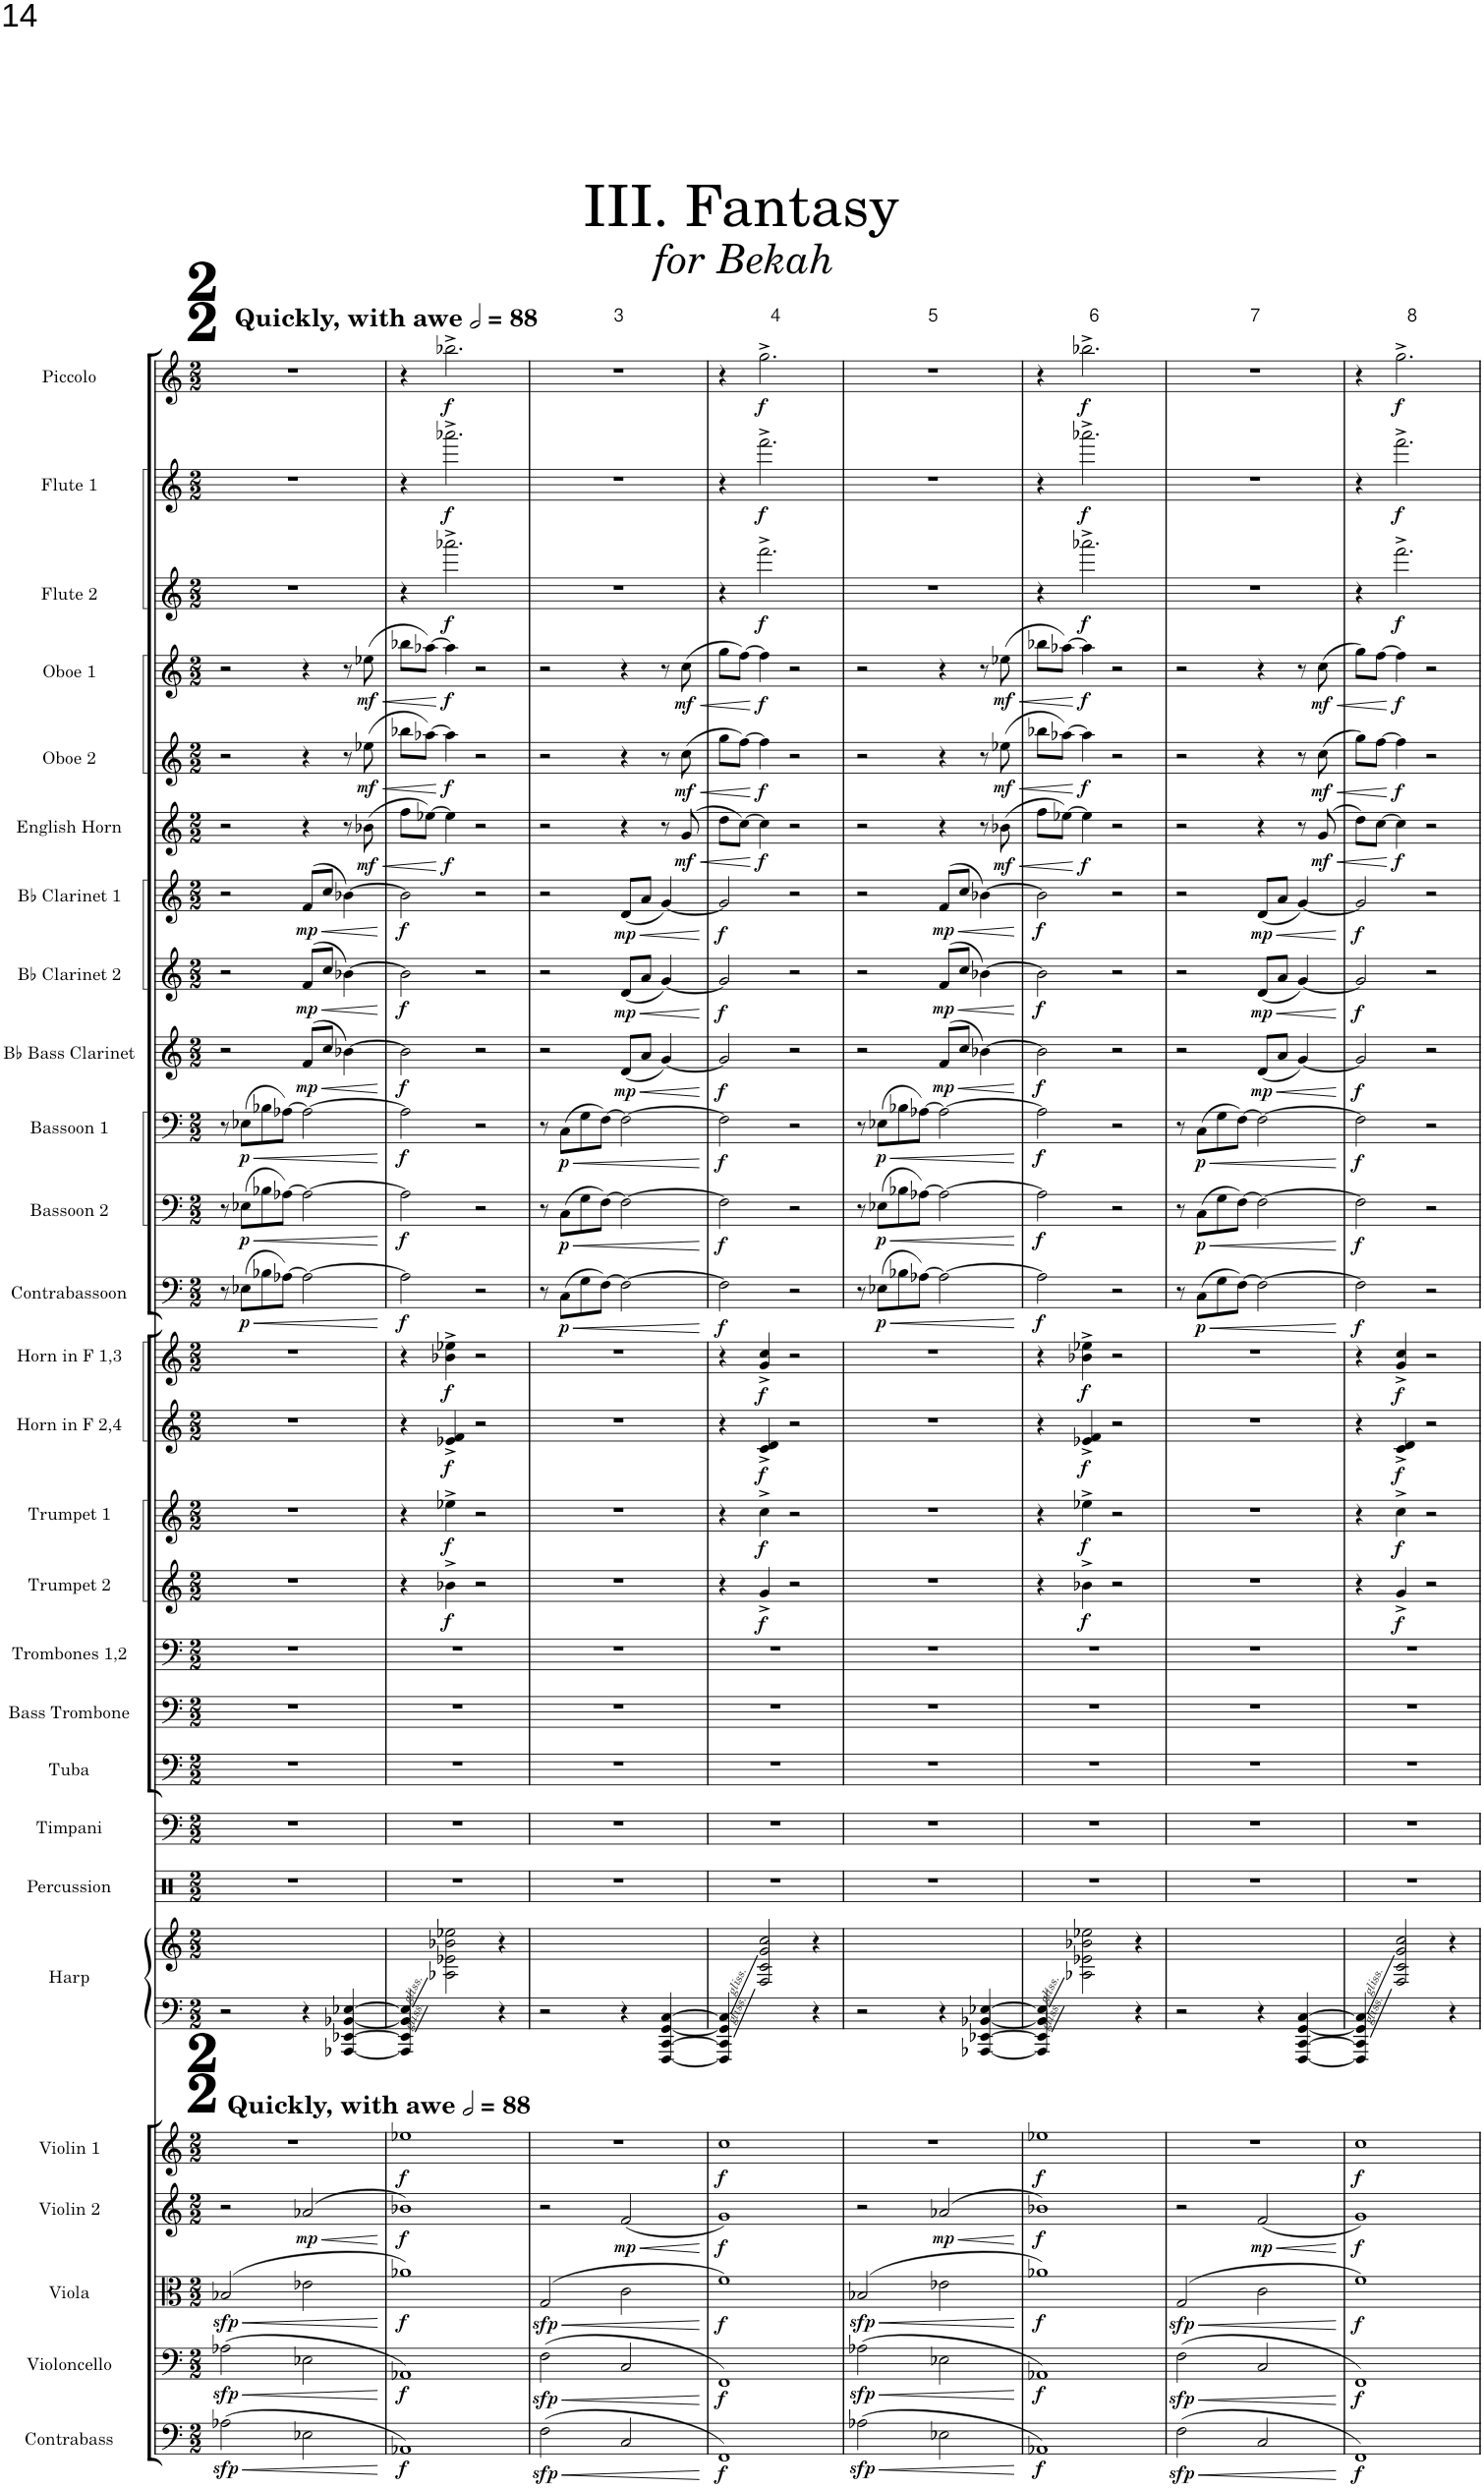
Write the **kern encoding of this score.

**kern	**dynam	**kern	**dynam	**kern	**dynam	**kern	**dynam	**kern	**dynam	**kern	**kern	**kern	**dynam	**kern	**dynam	**kern	**dynam	**kern	**dynam	**kern	**dynam	**kern	**dynam	**kern	**dynam	**kern	**dynam	**kern	**dynam	**kern	**dynam	**kern	**dynam	**kern	**dynam	**kern	**dynam	**kern	**dynam	**kern	**dynam	**kern	**dynam
*part22	*part22	*part21	*part21	*part20	*part20	*part19	*part19	*part18	*part18	*part17	*part17	*part16	*part16	*part15	*part15	*part14	*part14	*part13	*part13	*part12	*part12	*part11	*part11	*part10	*part10	*part9	*part9	*part8	*part8	*part7	*part7	*part6	*part6	*part5	*part5	*part4	*part4	*part3	*part3	*part2	*part2	*part1	*part1
*staff23	*staff23	*staff22	*staff22	*staff21	*staff21	*staff20	*staff20	*staff19	*staff19	*staff18	*staff17	*staff16	*staff16	*staff15	*staff15	*staff14	*staff14	*staff13	*staff13	*staff12	*staff12	*staff11	*staff11	*staff10	*staff10	*staff9	*staff9	*staff8	*staff8	*staff7	*staff7	*staff6	*staff6	*staff5	*staff5	*staff4	*staff4	*staff3	*staff3	*staff2	*staff2	*staff1	*staff1
*I"Contrabass	*	*I"Violoncello	*	*I"Viola	*	*I"Violin 2	*	*I"Violin 1	*	*I"Harp	*	*I"Trumpet 2	*	*I"Trumpet 1	*	*I"Horn in F 2,4	*	*I"Horn in F 1,3	*	*I"Contrabassoon	*	*I"Bassoon 2	*	*I"Bassoon 1	*	*I"Bb Bass Clarinet	*	*I"Bb Clarinet 2	*	*I"Bb Clarinet 1	*	*I"English Horn	*	*I"Oboe 2	*	*I"Oboe 1	*	*I"Flute 2	*	*I"Flute 1	*	*I"Piccolo	*
*I'Cb.	*	*I'Vc.	*	*I'Va.	*	*I'Vn. 2	*	*I'Vn. 1	*	*I'Hp.	*	*I'Tr. 2	*	*I'Tr. 1	*	*	*	*	*	*I'Cbn.	*	*I'Bn. 2	*	*I'Bn. 1	*	*I'Bb B. Cl.	*	*I'Bb Cl. 2	*	*I'Bb Cl. 1	*	*I'E. Hn.	*	*I'Ob. 2	*	*I'Ob. 1	*	*I'Fl. 2	*	*I'Fl. 1	*	*I'Picc.	*
!!LO:PB:g=z
*clefF4	*	*clefF4	*	*clefC3	*	*clefG2	*	*clefG2	*	*clefF4	*clefG2	*clefG2	*	*clefG2	*	*clefG2	*	*clefG2	*	*clefF4	*	*clefF4	*	*clefF4	*	*clefG2	*	*clefG2	*	*clefG2	*	*clefG2	*	*clefG2	*	*clefG2	*	*clefG2	*	*clefG2	*	*clefG2	*
*Trd7c12	*	*	*	*	*	*	*	*	*	*	*	*Trd1c2	*	*Trd1c2	*	*Trd4c7	*	*Trd4c7	*	*Trd7c12	*	*	*	*	*	*Trd8c14	*	*Trd1c2	*	*Trd1c2	*	*Trd4c7	*	*	*	*	*	*	*	*	*	*Trd-7c-12	*
*k[]	*	*k[]	*	*k[]	*	*k[]	*	*k[]	*	*k[]	*k[]	*k[]	*	*k[]	*	*k[]	*	*k[]	*	*k[]	*	*k[]	*	*k[]	*	*k[]	*	*k[]	*	*k[]	*	*k[]	*	*k[]	*	*k[]	*	*k[]	*	*k[]	*	*k[]	*
*M2/2	*	*M2/2	*	*M2/2	*	*M2/2	*	*M2/2	*	*M2/2	*M2/2	*M2/2	*	*M2/2	*	*M2/2	*	*M2/2	*	*M2/2	*	*M2/2	*	*M2/2	*	*M2/2	*	*M2/2	*	*M2/2	*	*M2/2	*	*M2/2	*	*M2/2	*	*M2/2	*	*M2/2	*	*M2/2	*
*MM176	*	*MM176	*	*MM176	*	*MM176	*	*MM176	*	*MM176	*MM176	*MM176	*	*MM176	*	*MM176	*	*MM176	*	*MM176	*	*MM176	*	*MM176	*	*MM176	*	*MM176	*	*MM176	*	*MM176	*	*MM176	*	*MM176	*	*MM176	*	*MM176	*	*MM176	*
=1	=1	=1	=1	=1	=1	=1	=1	=1	=1	=1	=1	=1	=1	=1	=1	=1	=1	=1	=1	=1	=1	=1	=1	=1	=1	=1	=1	=1	=1	=1	=1	=1	=1	=1	=1	=1	=1	=1	=1	=1	=1	=1	=1
!	!	!	!	!	!	!	!	!	!	!	!	!	!	!	!	!	!	!	!	!	!	!	!	!	!	!	!	!	!	!	!	!	!	!	!	!	!	!	!	!	!	!LO:TX:a:B:t=Quickly, with awe	!
!	!	!	!	!	!	!	!	!	!	!	!	!	!	!	!	!	!	!	!	!	!	!	!	!	!	!	!	!	!	!	!	!	!	!	!	!	!	!	!	!	!	!LO:TX:a:B:t=2	!
!	!	!	!	!	!	!	!	!	!	!	!	!	!	!	!	!	!	!	!	!	!	!	!	!	!	!	!	!	!	!	!	!	!	!	!	!	!	!	!	!	!	!LO:TX:a:t=2	!
!	!	!	!	!	!	!	!	!LO:TX:a:B:t=Quickly, with awe	!	!	!	!	!	!	!	!	!	!	!	!	!	!	!	!	!	!	!	!	!	!	!	!	!	!	!	!	!	!	!	!	!	!	!
!	!	!	!	!	!	!	!	!LO:TX:a:B:t=2	!	!	!	!	!	!	!	!	!	!	!	!	!	!	!	!	!	!	!	!	!	!	!	!	!	!	!	!	!	!	!	!	!	!	!
!	!	!	!	!	!	!	!	!LO:TX:a:t=2	!	!	!	!	!	!	!	!	!	!	!	!	!	!	!	!	!	!	!	!	!	!	!	!	!	!	!	!	!	!	!	!	!	!	!
!	!LO:HP:b	!	!LO:HP:b	!	!LO:HP:b	!	!	!	!	!	!	!	!	!	!	!	!	!	!	!	!	!	!	!	!	!	!	!	!	!	!	!	!	!	!	!	!	!	!	!	!	!	!
*	*	*	*	*	*	*	*	*	*	*^	*	*	*	*	*	*	*	*	*	*	*	*	*	*	*	*	*	*	*	*	*	*	*	*	*	*	*	*	*	*	*	*	*
!	!LO:DY:n=1:b	!	!LO:DY:n=1:b	!	!LO:DY:n=1:b	!	!	!	!	!	!	!	!	!	!	!	!	!	!	!	!	!	!	!	!	!	!	!	!	!	!	!	!	!	!	!	!	!	!	!	!	!	!	!
(2A-X\	< sfp	(2A-X\	< sfp	(2B-X/	< sfp	2r	.	1r	.	2.ryy	2r	2ryy	1r	.	1r	.	1r	.	1r	.	8r	.	8r	.	8r	.	2r	.	2r	.	2r	.	2r	.	2r	.	2r	.	1r	.	1r	.	1r	.
!	!	!	!	!	!	!	!	!	!	!	!	!	!	!	!	!	!	!	!	!	!	!LO:HP:b	!	!LO:HP:b	!	!LO:HP:b	!	!	!	!	!	!	!	!	!	!	!	!	!	!	!	!	!	!
!	!	!	!	!	!	!	!	!	!	!	!	!	!	!	!	!	!	!	!	!	!	!LO:DY:n=1:b	!	!LO:DY:n=1:b	!	!LO:DY:n=1:b	!	!	!	!	!	!	!	!	!	!	!	!	!	!	!	!	!	!
.	.	.	.	.	.	.	.	.	.	.	.	.	.	.	.	.	.	.	.	.	(8E-X\L	< p	(8E-X\L	< p	(8E-X\L	< p	.	.	.	.	.	.	.	.	.	.	.	.	.	.	.	.	.	.
.	.	.	.	.	.	.	.	.	.	.	.	.	.	.	.	.	.	.	.	.	8B-X\	.	8B-X\	.	8B-X\	.	.	.	.	.	.	.	.	.	.	.	.	.	.	.	.	.	.	.
.	.	.	.	.	.	.	.	.	.	.	.	.	.	.	.	.	.	.	.	.	[8A-X\J)	.	[8A-X\J)	.	[8A-X\J)	.	.	.	.	.	.	.	.	.	.	.	.	.	.	.	.	.	.	.
!	!	!	!	!	!	!	!LO:HP:b	!	!	!	!	!	!	!	!	!	!	!	!	!	!	!	!	!	!	!	!	!LO:HP:b	!	!LO:HP:b	!	!LO:HP:b	!	!	!	!	!	!	!	!	!	!	!	!
!	!	!	!	!	!	!	!LO:DY:n=1:b	!	!	!	!	!	!	!	!	!	!	!	!	!	!	!	!	!	!	!	!	!LO:DY:n=1:b	!	!LO:DY:n=1:b	!	!LO:DY:n=1:b	!	!	!	!	!	!	!	!	!	!	!	!
2E-X\	.	2E-X\	.	2e-X\	.	(2a-X/	< mp	.	.	.	4r	4ryy	.	.	.	.	.	.	.	.	2A-\_	.	2A-\_	.	2A-\_	.	(8f/L	< mp	(8f/L	< mp	(8f/L	< mp	4r	.	4r	.	4r	.	.	.	.	.	.	.
.	.	.	.	.	.	.	.	.	.	.	.	.	.	.	.	.	.	.	.	.	.	.	.	.	.	.	8cc/J	.	8cc/J	.	8cc/J	.	.	.	.	.	.	.	.	.	.	.	.	.
.	.	.	.	.	.	.	.	.	.	[4BB-X/ [4E-X/	[4AAA-X/ [4EE-X/	4ryy	.	.	.	.	.	.	.	.	.	.	.	.	.	.	[4b-X\)	.	[4b-X\)	.	[4b-X\)	.	8r	.	8r	.	8r	.	.	.	.	.	.	.
!	!	!	!	!	!	!	!	!	!	!	!	!	!	!	!	!	!	!	!	!	!	!	!	!	!	!	!	!	!	!	!	!	!	!LO:HP:b	!	!LO:HP:b	!	!LO:HP:b	!	!	!	!	!	!
!	!	!	!	!	!	!	!	!	!	!	!	!	!	!	!	!	!	!	!	!	!	!	!	!	!	!	!	!	!	!	!	!	!	!LO:DY:n=1:b	!	!LO:DY:n=1:b	!	!LO:DY:n=1:b	!	!	!	!	!	!
.	.	.	.	.	.	.	.	.	.	.	.	.	.	.	.	.	.	.	.	.	.	.	.	.	.	.	.	.	.	.	.	.	(8b-X\	< mf	(8ee-X\	< mf	(8ee-X\	< mf	.	.	.	.	.	.
*	*	*	*	*	*	*	*	*	*	*v	*v	*	*	*	*	*	*	*	*	*	*	*	*	*	*	*	*	*	*	*	*	*	*	*	*	*	*	*	*	*	*	*	*	*
.	[	.	[	.	[	.	[	.	.	.	.	.	.	.	.	.	.	.	.	.	[	.	[	.	[	.	[	.	[	.	[	.	.	.	.	.	.	.	.	.	.	.	.
=2	=2	=2	=2	=2	=2	=2	=2	=2	=2	=2	=2	=2	=2	=2	=2	=2	=2	=2	=2	=2	=2	=2	=2	=2	=2	=2	=2	=2	=2	=2	=2	=2	=2	=2	=2	=2	=2	=2	=2	=2	=2	=2	=2
*	*	*	*	*	*	*	*	*	*	*^	*^	*	*	*	*	*	*	*	*	*	*	*	*	*	*	*	*	*	*	*	*	*	*	*	*	*	*	*	*	*	*	*	*
!	!LO:DY:b	!	!LO:DY:b	!	!LO:DY:b	!	!LO:DY:b	!	!LO:DY:b	!	!	!	!	!	!	!	!	!	!	!	!	!	!LO:DY:b	!	!LO:DY:b	!	!LO:DY:b	!	!LO:DY:b	!	!LO:DY:b	!	!LO:DY:b	!	!	!	!	!	!	!	!	!	!	!	!
1AA-X)	f	1AA-X)	f	1a-X)	f	1b-X)	f	1ee-X	f	4BB-/] 4E-/]	4AAA-/] 4EE-/]	4ryy	4ryy	4r	.	4r	.	4r	.	4r	.	2A-\]	f	2A-\]	f	2A-\]	f	2b-\]	f	2b-\]	f	2b-\]	f	8ff\L	.	8bb-X\L	.	8bb-X\L	.	4r	.	4r	.	4r	.
.	.	.	.	.	.	.	.	.	.	.	.	.	.	.	.	.	.	.	.	.	.	.	.	.	.	.	.	.	.	.	.	.	.	[8ee-X\J)	.	[8aa-X\J)	.	[8aa-X\J)	.	.	.	.	.	.	.
!	!	!	!	!	!	!	!	!	!	!	!	!	!	!	!LO:DY:b	!	!LO:DY:b	!	!LO:DY:b	!	!LO:DY:b	!	!	!	!	!	!	!	!	!	!	!	!	!	!LO:DY:n=1:b	!	!LO:DY:n=1:b	!	!LO:DY:n=1:b	!	!LO:DY:b	!	!LO:DY:b	!	!LO:DY:b
.	.	.	.	.	.	.	.	.	.	2.ryy	2ryy	2b-X\ 2ee-X\	2A-X\ 2e-X\	4b-X^\	f	4ee-X^\	f	4e-X/^ 4f/^	f	4b-X\^ 4ee-X\^	f	.	.	.	.	.	.	.	.	.	.	.	.	4ee-\]	[ f	4aa-\]	[ f	4aa-\]	[ f	2.aaa-X^\	f	2.aaa-X^\	f	2.bb-X^\	f
.	.	.	.	.	.	.	.	.	.	.	.	.	.	2r	.	2r	.	2r	.	2r	.	2r	.	2r	.	2r	.	2r	.	2r	.	2r	.	2r	.	2r	.	2r	.	.	.	.	.	.	.
.	.	.	.	.	.	.	.	.	.	.	4r	4r	4ryy	.	.	.	.	.	.	.	.	.	.	.	.	.	.	.	.	.	.	.	.	.	.	.	.	.	.	.	.	.	.	.	.
=3	=3	=3	=3	=3	=3	=3	=3	=3	=3	=3	=3	=3	=3	=3	=3	=3	=3	=3	=3	=3	=3	=3	=3	=3	=3	=3	=3	=3	=3	=3	=3	=3	=3	=3	=3	=3	=3	=3	=3	=3	=3	=3	=3	=3	=3
!	!LO:HP:b	!	!LO:HP:b	!	!LO:HP:b	!	!	!	!	!	!	!	!	!	!	!	!	!	!	!	!	!	!	!	!	!	!	!	!	!	!	!	!	!	!	!	!	!	!	!	!	!	!	!	!
!	!LO:DY:n=1:b	!	!LO:DY:n=1:b	!	!LO:DY:n=1:b	!	!	!	!	!	!	!	!	!	!	!	!	!	!	!	!	!	!	!	!	!	!	!	!	!	!	!	!	!	!	!	!	!	!	!	!	!	!	!	!
*	*	*	*	*	*	*	*	*	*	*	*	*v	*v	*	*	*	*	*	*	*	*	*	*	*	*	*	*	*	*	*	*	*	*	*	*	*	*	*	*	*	*	*	*	*	*
(2F\	< sfp	(2F\	< sfp	(2G/	< sfp	2r	.	1r	.	2.ryy	2r	2ryy	1r	.	1r	.	1r	.	1r	.	8r	.	8r	.	8r	.	2r	.	2r	.	2r	.	2r	.	2r	.	2r	.	1r	.	1r	.	1r	.
!	!	!	!	!	!	!	!	!	!	!	!	!	!	!	!	!	!	!	!	!	!	!LO:HP:b	!	!LO:HP:b	!	!LO:HP:b	!	!	!	!	!	!	!	!	!	!	!	!	!	!	!	!	!	!
!	!	!	!	!	!	!	!	!	!	!	!	!	!	!	!	!	!	!	!	!	!	!LO:DY:n=1:b	!	!LO:DY:n=1:b	!	!LO:DY:n=1:b	!	!	!	!	!	!	!	!	!	!	!	!	!	!	!	!	!	!
.	.	.	.	.	.	.	.	.	.	.	.	.	.	.	.	.	.	.	.	.	(8C\L	< p	(8C\L	< p	(8C\L	< p	.	.	.	.	.	.	.	.	.	.	.	.	.	.	.	.	.	.
.	.	.	.	.	.	.	.	.	.	.	.	.	.	.	.	.	.	.	.	.	8G\	.	8G\	.	8G\	.	.	.	.	.	.	.	.	.	.	.	.	.	.	.	.	.	.	.
.	.	.	.	.	.	.	.	.	.	.	.	.	.	.	.	.	.	.	.	.	[8F\J)	.	[8F\J)	.	[8F\J)	.	.	.	.	.	.	.	.	.	.	.	.	.	.	.	.	.	.	.
!	!	!	!	!	!	!	!LO:HP:b	!	!	!	!	!	!	!	!	!	!	!	!	!	!	!	!	!	!	!	!	!LO:HP:b	!	!LO:HP:b	!	!LO:HP:b	!	!	!	!	!	!	!	!	!	!	!	!
!	!	!	!	!	!	!	!LO:DY:n=1:b	!	!	!	!	!	!	!	!	!	!	!	!	!	!	!	!	!	!	!	!	!LO:DY:n=1:b	!	!LO:DY:n=1:b	!	!LO:DY:n=1:b	!	!	!	!	!	!	!	!	!	!	!	!
2C/	.	2C/	.	2c\	.	(2f/	< mp	.	.	.	4r	4ryy	.	.	.	.	.	.	.	.	2F\_	.	2F\_	.	2F\_	.	(8d/L	< mp	(8d/L	< mp	(8d/L	< mp	4r	.	4r	.	4r	.	.	.	.	.	.	.
.	.	.	.	.	.	.	.	.	.	.	.	.	.	.	.	.	.	.	.	.	.	.	.	.	.	.	8a/J	.	8a/J	.	8a/J	.	.	.	.	.	.	.	.	.	.	.	.	.
.	.	.	.	.	.	.	.	.	.	[4GG/ [4C/	[4FFF/ [4CC/	4ryy	.	.	.	.	.	.	.	.	.	.	.	.	.	.	[4g/)	.	[4g/)	.	[4g/)	.	8r	.	8r	.	8r	.	.	.	.	.	.	.
!	!	!	!	!	!	!	!	!	!	!	!	!	!	!	!	!	!	!	!	!	!	!	!	!	!	!	!	!	!	!	!	!	!	!LO:HP:b	!	!LO:HP:b	!	!LO:HP:b	!	!	!	!	!	!
!	!	!	!	!	!	!	!	!	!	!	!	!	!	!	!	!	!	!	!	!	!	!	!	!	!	!	!	!	!	!	!	!	!	!LO:DY:n=1:b	!	!LO:DY:n=1:b	!	!LO:DY:n=1:b	!	!	!	!	!	!
.	.	.	.	.	.	.	.	.	.	.	.	.	.	.	.	.	.	.	.	.	.	.	.	.	.	.	.	.	.	.	.	.	(8g/	< mf	(8cc\	< mf	(8cc\	< mf	.	.	.	.	.	.
*	*	*	*	*	*	*	*	*	*	*v	*v	*	*	*	*	*	*	*	*	*	*	*	*	*	*	*	*	*	*	*	*	*	*	*	*	*	*	*	*	*	*	*	*	*
.	[	.	[	.	[	.	[	.	.	.	.	.	.	.	.	.	.	.	.	.	[	.	[	.	[	.	[	.	[	.	[	.	.	.	.	.	.	.	.	.	.	.	.
=4	=4	=4	=4	=4	=4	=4	=4	=4	=4	=4	=4	=4	=4	=4	=4	=4	=4	=4	=4	=4	=4	=4	=4	=4	=4	=4	=4	=4	=4	=4	=4	=4	=4	=4	=4	=4	=4	=4	=4	=4	=4	=4	=4
*	*	*	*	*	*	*	*	*	*	*^	*^	*	*	*	*	*	*	*	*	*	*	*	*	*	*	*	*	*	*	*	*	*	*	*	*	*	*	*	*	*	*	*	*
!	!LO:DY:b	!	!LO:DY:b	!	!LO:DY:b	!	!LO:DY:b	!	!LO:DY:b	!	!	!	!	!	!	!	!	!	!	!	!	!	!LO:DY:b	!	!LO:DY:b	!	!LO:DY:b	!	!LO:DY:b	!	!LO:DY:b	!	!LO:DY:b	!	!	!	!	!	!	!	!	!	!	!	!
1FF)	f	1FF)	f	1f)	f	1g)	f	1cc	f	4GG/] 4C/]	4FFF/] 4CC/]	4ryy	4ryy	4r	.	4r	.	4r	.	4r	.	2F\]	f	2F\]	f	2F\]	f	2g/]	f	2g/]	f	2g/]	f	8dd\L	.	8gg\L	.	8gg\L	.	4r	.	4r	.	4r	.
.	.	.	.	.	.	.	.	.	.	.	.	.	.	.	.	.	.	.	.	.	.	.	.	.	.	.	.	.	.	.	.	.	.	[8cc\J)	.	[8ff\J)	.	[8ff\J)	.	.	.	.	.	.	.
!	!	!	!	!	!	!	!	!	!	!	!	!	!	!	!LO:DY:b	!	!LO:DY:b	!	!LO:DY:b	!	!LO:DY:b	!	!	!	!	!	!	!	!	!	!	!	!	!	!LO:DY:n=1:b	!	!LO:DY:n=1:b	!	!LO:DY:n=1:b	!	!LO:DY:b	!	!LO:DY:b	!	!LO:DY:b
.	.	.	.	.	.	.	.	.	.	2.ryy	2ryy	2g/ 2cc/	2F/ 2c/	4g^/	f	4cc^\	f	4c/^ 4d/^	f	4g/^ 4cc/^	f	.	.	.	.	.	.	.	.	.	.	.	.	4cc\]	[ f	4ff\]	[ f	4ff\]	[ f	2.fff^\	f	2.fff^\	f	2.gg^\	f
.	.	.	.	.	.	.	.	.	.	.	.	.	.	2r	.	2r	.	2r	.	2r	.	2r	.	2r	.	2r	.	2r	.	2r	.	2r	.	2r	.	2r	.	2r	.	.	.	.	.	.	.
.	.	.	.	.	.	.	.	.	.	.	4r	4r	4ryy	.	.	.	.	.	.	.	.	.	.	.	.	.	.	.	.	.	.	.	.	.	.	.	.	.	.	.	.	.	.	.	.
=5	=5	=5	=5	=5	=5	=5	=5	=5	=5	=5	=5	=5	=5	=5	=5	=5	=5	=5	=5	=5	=5	=5	=5	=5	=5	=5	=5	=5	=5	=5	=5	=5	=5	=5	=5	=5	=5	=5	=5	=5	=5	=5	=5	=5	=5
!	!LO:HP:b	!	!LO:HP:b	!	!LO:HP:b	!	!	!	!	!	!	!	!	!	!	!	!	!	!	!	!	!	!	!	!	!	!	!	!	!	!	!	!	!	!	!	!	!	!	!	!	!	!	!	!
!	!LO:DY:n=1:b	!	!LO:DY:n=1:b	!	!LO:DY:n=1:b	!	!	!	!	!	!	!	!	!	!	!	!	!	!	!	!	!	!	!	!	!	!	!	!	!	!	!	!	!	!	!	!	!	!	!	!	!	!	!	!
*	*	*	*	*	*	*	*	*	*	*	*	*v	*v	*	*	*	*	*	*	*	*	*	*	*	*	*	*	*	*	*	*	*	*	*	*	*	*	*	*	*	*	*	*	*	*
(2A-X\	< sfp	(2A-X\	< sfp	(2B-X/	< sfp	2r	.	1r	.	2.ryy	2r	2ryy	1r	.	1r	.	1r	.	1r	.	8r	.	8r	.	8r	.	2r	.	2r	.	2r	.	2r	.	2r	.	2r	.	1r	.	1r	.	1r	.
!	!	!	!	!	!	!	!	!	!	!	!	!	!	!	!	!	!	!	!	!	!	!LO:HP:b	!	!LO:HP:b	!	!LO:HP:b	!	!	!	!	!	!	!	!	!	!	!	!	!	!	!	!	!	!
!	!	!	!	!	!	!	!	!	!	!	!	!	!	!	!	!	!	!	!	!	!	!LO:DY:n=1:b	!	!LO:DY:n=1:b	!	!LO:DY:n=1:b	!	!	!	!	!	!	!	!	!	!	!	!	!	!	!	!	!	!
.	.	.	.	.	.	.	.	.	.	.	.	.	.	.	.	.	.	.	.	.	(8E-X\L	< p	(8E-X\L	< p	(8E-X\L	< p	.	.	.	.	.	.	.	.	.	.	.	.	.	.	.	.	.	.
.	.	.	.	.	.	.	.	.	.	.	.	.	.	.	.	.	.	.	.	.	8B-X\	.	8B-X\	.	8B-X\	.	.	.	.	.	.	.	.	.	.	.	.	.	.	.	.	.	.	.
.	.	.	.	.	.	.	.	.	.	.	.	.	.	.	.	.	.	.	.	.	[8A-X\J)	.	[8A-X\J)	.	[8A-X\J)	.	.	.	.	.	.	.	.	.	.	.	.	.	.	.	.	.	.	.
!	!	!	!	!	!	!	!LO:HP:b	!	!	!	!	!	!	!	!	!	!	!	!	!	!	!	!	!	!	!	!	!LO:HP:b	!	!LO:HP:b	!	!LO:HP:b	!	!	!	!	!	!	!	!	!	!	!	!
!	!	!	!	!	!	!	!LO:DY:n=1:b	!	!	!	!	!	!	!	!	!	!	!	!	!	!	!	!	!	!	!	!	!LO:DY:n=1:b	!	!LO:DY:n=1:b	!	!LO:DY:n=1:b	!	!	!	!	!	!	!	!	!	!	!	!
2E-X\	.	2E-X\	.	2e-X\	.	(2a-X/	< mp	.	.	.	4r	4ryy	.	.	.	.	.	.	.	.	2A-\_	.	2A-\_	.	2A-\_	.	(8f/L	< mp	(8f/L	< mp	(8f/L	< mp	4r	.	4r	.	4r	.	.	.	.	.	.	.
.	.	.	.	.	.	.	.	.	.	.	.	.	.	.	.	.	.	.	.	.	.	.	.	.	.	.	8cc/J	.	8cc/J	.	8cc/J	.	.	.	.	.	.	.	.	.	.	.	.	.
.	.	.	.	.	.	.	.	.	.	[4BB-X/ [4E-X/	[4AAA-X/ [4EE-X/	4ryy	.	.	.	.	.	.	.	.	.	.	.	.	.	.	[4b-X\)	.	[4b-X\)	.	[4b-X\)	.	8r	.	8r	.	8r	.	.	.	.	.	.	.
!	!	!	!	!	!	!	!	!	!	!	!	!	!	!	!	!	!	!	!	!	!	!	!	!	!	!	!	!	!	!	!	!	!	!LO:HP:b	!	!LO:HP:b	!	!LO:HP:b	!	!	!	!	!	!
!	!	!	!	!	!	!	!	!	!	!	!	!	!	!	!	!	!	!	!	!	!	!	!	!	!	!	!	!	!	!	!	!	!	!LO:DY:n=1:b	!	!LO:DY:n=1:b	!	!LO:DY:n=1:b	!	!	!	!	!	!
.	.	.	.	.	.	.	.	.	.	.	.	.	.	.	.	.	.	.	.	.	.	.	.	.	.	.	.	.	.	.	.	.	(8b-X\	< mf	(8ee-X\	< mf	(8ee-X\	< mf	.	.	.	.	.	.
*	*	*	*	*	*	*	*	*	*	*v	*v	*	*	*	*	*	*	*	*	*	*	*	*	*	*	*	*	*	*	*	*	*	*	*	*	*	*	*	*	*	*	*	*	*
.	[	.	[	.	[	.	[	.	.	.	.	.	.	.	.	.	.	.	.	.	[	.	[	.	[	.	[	.	[	.	[	.	.	.	.	.	.	.	.	.	.	.	.
=6	=6	=6	=6	=6	=6	=6	=6	=6	=6	=6	=6	=6	=6	=6	=6	=6	=6	=6	=6	=6	=6	=6	=6	=6	=6	=6	=6	=6	=6	=6	=6	=6	=6	=6	=6	=6	=6	=6	=6	=6	=6	=6	=6
*	*	*	*	*	*	*	*	*	*	*^	*^	*	*	*	*	*	*	*	*	*	*	*	*	*	*	*	*	*	*	*	*	*	*	*	*	*	*	*	*	*	*	*	*
!	!LO:DY:b	!	!LO:DY:b	!	!LO:DY:b	!	!LO:DY:b	!	!LO:DY:b	!	!	!	!	!	!	!	!	!	!	!	!	!	!LO:DY:b	!	!LO:DY:b	!	!LO:DY:b	!	!LO:DY:b	!	!LO:DY:b	!	!LO:DY:b	!	!	!	!	!	!	!	!	!	!	!	!
1AA-X)	f	1AA-X)	f	1a-X)	f	1b-X)	f	1ee-X	f	4BB-/] 4E-/]	4AAA-/] 4EE-/]	4ryy	4ryy	4r	.	4r	.	4r	.	4r	.	2A-\]	f	2A-\]	f	2A-\]	f	2b-\]	f	2b-\]	f	2b-\]	f	8ff\L	.	8bb-X\L	.	8bb-X\L	.	4r	.	4r	.	4r	.
.	.	.	.	.	.	.	.	.	.	.	.	.	.	.	.	.	.	.	.	.	.	.	.	.	.	.	.	.	.	.	.	.	.	[8ee-X\J)	.	[8aa-X\J)	.	[8aa-X\J)	.	.	.	.	.	.	.
!	!	!	!	!	!	!	!	!	!	!	!	!	!	!	!LO:DY:b	!	!LO:DY:b	!	!LO:DY:b	!	!LO:DY:b	!	!	!	!	!	!	!	!	!	!	!	!	!	!LO:DY:n=1:b	!	!LO:DY:n=1:b	!	!LO:DY:n=1:b	!	!LO:DY:b	!	!LO:DY:b	!	!LO:DY:b
.	.	.	.	.	.	.	.	.	.	2.ryy	2ryy	2b-X\ 2ee-X\	2A-X\ 2e-X\	4b-X^\	f	4ee-X^\	f	4e-X/^ 4f/^	f	4b-X\^ 4ee-X\^	f	.	.	.	.	.	.	.	.	.	.	.	.	4ee-\]	[ f	4aa-\]	[ f	4aa-\]	[ f	2.aaa-X^\	f	2.aaa-X^\	f	2.bb-X^\	f
.	.	.	.	.	.	.	.	.	.	.	.	.	.	2r	.	2r	.	2r	.	2r	.	2r	.	2r	.	2r	.	2r	.	2r	.	2r	.	2r	.	2r	.	2r	.	.	.	.	.	.	.
.	.	.	.	.	.	.	.	.	.	.	4r	4r	4ryy	.	.	.	.	.	.	.	.	.	.	.	.	.	.	.	.	.	.	.	.	.	.	.	.	.	.	.	.	.	.	.	.
=7	=7	=7	=7	=7	=7	=7	=7	=7	=7	=7	=7	=7	=7	=7	=7	=7	=7	=7	=7	=7	=7	=7	=7	=7	=7	=7	=7	=7	=7	=7	=7	=7	=7	=7	=7	=7	=7	=7	=7	=7	=7	=7	=7	=7	=7
!	!LO:HP:b	!	!LO:HP:b	!	!LO:HP:b	!	!	!	!	!	!	!	!	!	!	!	!	!	!	!	!	!	!	!	!	!	!	!	!	!	!	!	!	!	!	!	!	!	!	!	!	!	!	!	!
!	!LO:DY:n=1:b	!	!LO:DY:n=1:b	!	!LO:DY:n=1:b	!	!	!	!	!	!	!	!	!	!	!	!	!	!	!	!	!	!	!	!	!	!	!	!	!	!	!	!	!	!	!	!	!	!	!	!	!	!	!	!
*	*	*	*	*	*	*	*	*	*	*	*	*v	*v	*	*	*	*	*	*	*	*	*	*	*	*	*	*	*	*	*	*	*	*	*	*	*	*	*	*	*	*	*	*	*	*
(2F\	< sfp	(2F\	< sfp	(2G/	< sfp	2r	.	1r	.	2.ryy	2r	2ryy	1r	.	1r	.	1r	.	1r	.	8r	.	8r	.	8r	.	2r	.	2r	.	2r	.	2r	.	2r	.	2r	.	1r	.	1r	.	1r	.
!	!	!	!	!	!	!	!	!	!	!	!	!	!	!	!	!	!	!	!	!	!	!LO:HP:b	!	!LO:HP:b	!	!LO:HP:b	!	!	!	!	!	!	!	!	!	!	!	!	!	!	!	!	!	!
!	!	!	!	!	!	!	!	!	!	!	!	!	!	!	!	!	!	!	!	!	!	!LO:DY:n=1:b	!	!LO:DY:n=1:b	!	!LO:DY:n=1:b	!	!	!	!	!	!	!	!	!	!	!	!	!	!	!	!	!	!
.	.	.	.	.	.	.	.	.	.	.	.	.	.	.	.	.	.	.	.	.	(8C\L	< p	(8C\L	< p	(8C\L	< p	.	.	.	.	.	.	.	.	.	.	.	.	.	.	.	.	.	.
.	.	.	.	.	.	.	.	.	.	.	.	.	.	.	.	.	.	.	.	.	8G\	.	8G\	.	8G\	.	.	.	.	.	.	.	.	.	.	.	.	.	.	.	.	.	.	.
.	.	.	.	.	.	.	.	.	.	.	.	.	.	.	.	.	.	.	.	.	[8F\J)	.	[8F\J)	.	[8F\J)	.	.	.	.	.	.	.	.	.	.	.	.	.	.	.	.	.	.	.
!	!	!	!	!	!	!	!LO:HP:b	!	!	!	!	!	!	!	!	!	!	!	!	!	!	!	!	!	!	!	!	!LO:HP:b	!	!LO:HP:b	!	!LO:HP:b	!	!	!	!	!	!	!	!	!	!	!	!
!	!	!	!	!	!	!	!LO:DY:n=1:b	!	!	!	!	!	!	!	!	!	!	!	!	!	!	!	!	!	!	!	!	!LO:DY:n=1:b	!	!LO:DY:n=1:b	!	!LO:DY:n=1:b	!	!	!	!	!	!	!	!	!	!	!	!
2C/	.	2C/	.	2c\	.	(2f/	< mp	.	.	.	4r	4ryy	.	.	.	.	.	.	.	.	2F\_	.	2F\_	.	2F\_	.	(8d/L	< mp	(8d/L	< mp	(8d/L	< mp	4r	.	4r	.	4r	.	.	.	.	.	.	.
.	.	.	.	.	.	.	.	.	.	.	.	.	.	.	.	.	.	.	.	.	.	.	.	.	.	.	8a/J	.	8a/J	.	8a/J	.	.	.	.	.	.	.	.	.	.	.	.	.
.	.	.	.	.	.	.	.	.	.	[4GG/ [4C/	[4FFF/ [4CC/	4ryy	.	.	.	.	.	.	.	.	.	.	.	.	.	.	[4g/)	.	[4g/)	.	[4g/)	.	8r	.	8r	.	8r	.	.	.	.	.	.	.
!	!	!	!	!	!	!	!	!	!	!	!	!	!	!	!	!	!	!	!	!	!	!	!	!	!	!	!	!	!	!	!	!	!	!LO:HP:b	!	!LO:HP:b	!	!LO:HP:b	!	!	!	!	!	!
!	!	!	!	!	!	!	!	!	!	!	!	!	!	!	!	!	!	!	!	!	!	!	!	!	!	!	!	!	!	!	!	!	!	!LO:DY:n=1:b	!	!LO:DY:n=1:b	!	!LO:DY:n=1:b	!	!	!	!	!	!
.	.	.	.	.	.	.	.	.	.	.	.	.	.	.	.	.	.	.	.	.	.	.	.	.	.	.	.	.	.	.	.	.	(8g/	< mf	(8cc\	< mf	(8cc\	< mf	.	.	.	.	.	.
*	*	*	*	*	*	*	*	*	*	*v	*v	*	*	*	*	*	*	*	*	*	*	*	*	*	*	*	*	*	*	*	*	*	*	*	*	*	*	*	*	*	*	*	*	*
.	[	.	[	.	[	.	[	.	.	.	.	.	.	.	.	.	.	.	.	.	[	.	[	.	[	.	[	.	[	.	[	.	.	.	.	.	.	.	.	.	.	.	.
=8	=8	=8	=8	=8	=8	=8	=8	=8	=8	=8	=8	=8	=8	=8	=8	=8	=8	=8	=8	=8	=8	=8	=8	=8	=8	=8	=8	=8	=8	=8	=8	=8	=8	=8	=8	=8	=8	=8	=8	=8	=8	=8	=8
*	*	*	*	*	*	*	*	*	*	*^	*^	*	*	*	*	*	*	*	*	*	*	*	*	*	*	*	*	*	*	*	*	*	*	*	*	*	*	*	*	*	*	*	*
!	!LO:DY:b	!	!LO:DY:b	!	!LO:DY:b	!	!LO:DY:b	!	!LO:DY:b	!	!	!	!	!	!	!	!	!	!	!	!	!	!LO:DY:b	!	!LO:DY:b	!	!LO:DY:b	!	!LO:DY:b	!	!LO:DY:b	!	!LO:DY:b	!	!	!	!	!	!	!	!	!	!	!	!
1FF)	f	1FF)	f	1f)	f	1g)	f	1cc	f	4GG/] 4C/]	4FFF/] 4CC/]	4ryy	4ryy	4r	.	4r	.	4r	.	4r	.	2F\]	f	2F\]	f	2F\]	f	2g/]	f	2g/]	f	2g/]	f	8dd\L)	.	8gg\L)	.	8gg\L)	.	4r	.	4r	.	4r	.
.	.	.	.	.	.	.	.	.	.	.	.	.	.	.	.	.	.	.	.	.	.	.	.	.	.	.	.	.	.	.	.	.	.	[8cc\J	.	[8ff\J	.	[8ff\J	.	.	.	.	.	.	.
!	!	!	!	!	!	!	!	!	!	!	!	!	!	!	!LO:DY:b	!	!LO:DY:b	!	!LO:DY:b	!	!LO:DY:b	!	!	!	!	!	!	!	!	!	!	!	!	!	!LO:DY:n=1:b	!	!LO:DY:n=1:b	!	!LO:DY:n=1:b	!	!LO:DY:b	!	!LO:DY:b	!	!LO:DY:b
.	.	.	.	.	.	.	.	.	.	2.ryy	2ryy	2g/ 2cc/	2F/ 2c/	4g^/	f	4cc^\	f	4c/^ 4d/^	f	4g/^ 4cc/^	f	.	.	.	.	.	.	.	.	.	.	.	.	4cc\]	[ f	4ff\]	[ f	4ff\]	[ f	2.fff^\	f	2.fff^\	f	2.gg^\	f
.	.	.	.	.	.	.	.	.	.	.	.	.	.	2r	.	2r	.	2r	.	2r	.	2r	.	2r	.	2r	.	2r	.	2r	.	2r	.	2r	.	2r	.	2r	.	.	.	.	.	.	.
.	.	.	.	.	.	.	.	.	.	.	4r	4r	4ryy	.	.	.	.	.	.	.	.	.	.	.	.	.	.	.	.	.	.	.	.	.	.	.	.	.	.	.	.	.	.	.	.
*	*	*	*	*	*	*	*	*	*	*v	*v	*	*	*	*	*	*	*	*	*	*	*	*	*	*	*	*	*	*	*	*	*	*	*	*	*	*	*	*	*	*	*	*	*	*
*	*	*	*	*	*	*	*	*	*	*	*v	*v	*	*	*	*	*	*	*	*	*	*	*	*	*	*	*	*	*	*	*	*	*	*	*	*	*	*	*	*	*	*	*	*
=	=	=	=	=	=	=	=	=	=	=	=	=	=	=	=	=	=	=	=	=	=	=	=	=	=	=	=	=	=	=	=	=	=	=	=	=	=	=	=	=	=	=	=
*-	*-	*-	*-	*-	*-	*-	*-	*-	*-	*-	*-	*-	*-	*-	*-	*-	*-	*-	*-	*-	*-	*-	*-	*-	*-	*-	*-	*-	*-	*-	*-	*-	*-	*-	*-	*-	*-	*-	*-	*-	*-	*-	*-
